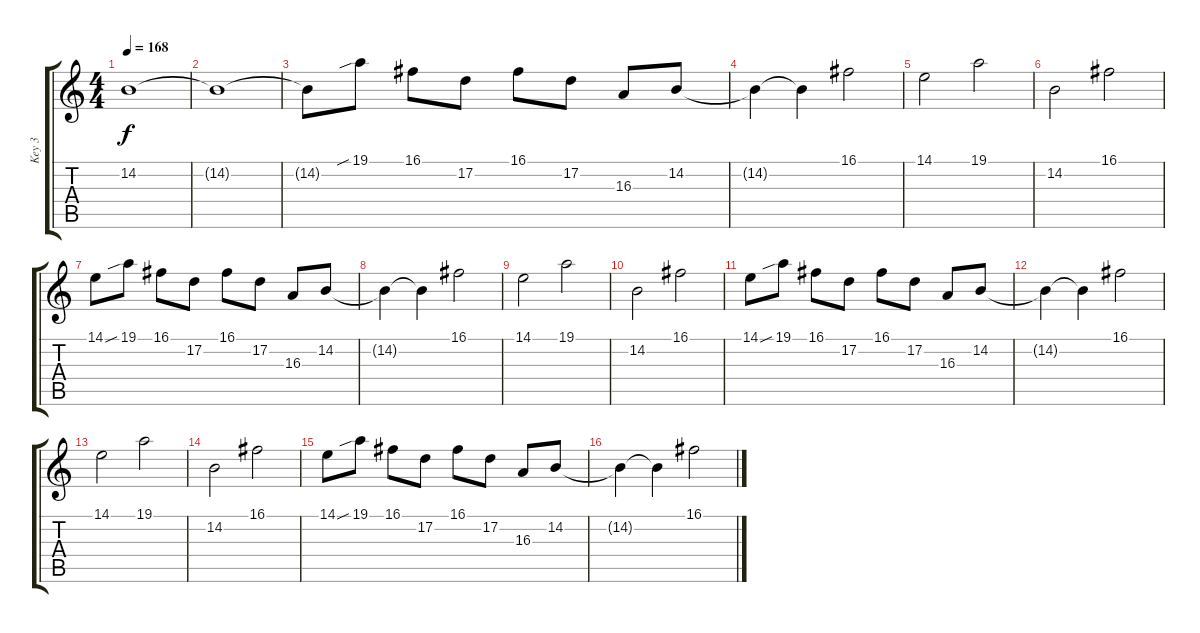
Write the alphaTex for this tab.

\track ("Key 3" "Key 3") {instrument stringensemble1}
\staff {score tabs}
\tuning (D4 A3 F3 C3 G2 D2) {hide}
\ts (4 4)
\tempo 168
\clef g2
\ks c
14.2{t}.1{dy f} |
14.2{t}.1 |
14.2{t}.8 19.1{sib}.8 16.1.8 17.2.8 16.1.8 17.2.8 16.3.8 14.2.8 |
14.2{t}.4 14.2{t}.4 16.1.2 |
14.1.2 19.1.2 |
14.2.2 16.1.2 |
14.1.8 19.1{sib}.8 16.1.8 17.2.8 16.1.8 17.2.8 16.3.8 14.2.8 |
14.2{t}.4 14.2{t}.4 16.1.2 |
14.1.2 19.1.2 |
14.2.2 16.1.2 |
14.1.8 19.1{sib}.8 16.1.8 17.2.8 16.1.8 17.2.8 16.3.8 14.2.8 |
14.2{t}.4 14.2{t}.4 16.1.2 |
14.1.2 19.1.2 |
14.2.2 16.1.2 |
14.1.8 19.1{sib}.8 16.1.8 17.2.8 16.1.8 17.2.8 16.3.8 14.2.8 |
14.2{t}.4 14.2{t}.4 16.1.2
